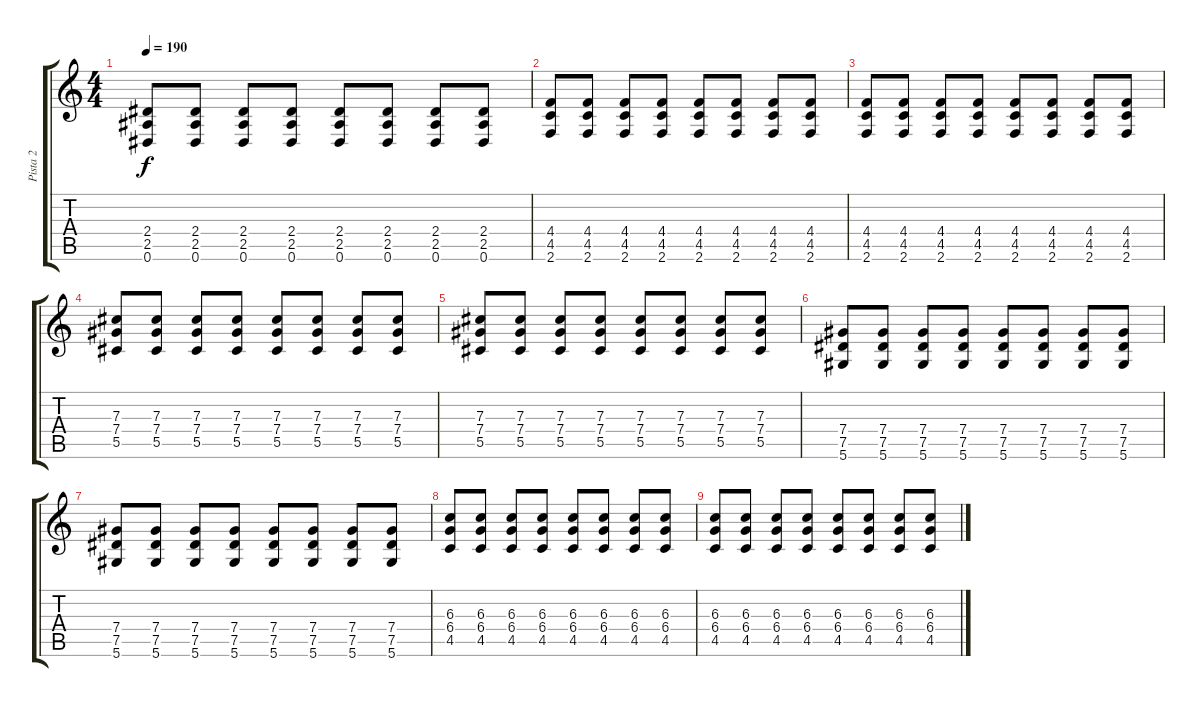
\track ("Pista 2" "Pista 2") {instrument overdrivenguitar}
\staff {score tabs}
\tuning (Eb4 Bb3 Gb3 Db3 Ab2 Eb2) {hide}
\ts (4 4)
\tempo 190
\clef g2
\ks c
(2.4 2.5 0.6).8{dy f} (2.4 2.5 0.6).8 (2.4 2.5 0.6).8 (2.4 2.5 0.6).8 (2.4 2.5 0.6).8 (2.4 2.5 0.6).8 (2.4 2.5 0.6).8 (2.4 2.5 0.6).8 |
(4.4 4.5 2.6).8 (4.4 4.5 2.6).8 (4.4 4.5 2.6).8 (4.4 4.5 2.6).8 (4.4 4.5 2.6).8 (4.4 4.5 2.6).8 (4.4 4.5 2.6).8 (4.4 4.5 2.6).8 |
(4.4 4.5 2.6).8 (4.4 4.5 2.6).8 (4.4 4.5 2.6).8 (4.4 4.5 2.6).8 (4.4 4.5 2.6).8 (4.4 4.5 2.6).8 (4.4 4.5 2.6).8 (4.4 4.5 2.6).8 |
(7.3 7.4 5.5).8 (7.3 7.4 5.5).8 (7.3 7.4 5.5).8 (7.3 7.4 5.5).8 (7.3 7.4 5.5).8 (7.3 7.4 5.5).8 (7.3 7.4 5.5).8 (7.3 7.4 5.5).8 |
(7.3 7.4 5.5).8 (7.3 7.4 5.5).8 (7.3 7.4 5.5).8 (7.3 7.4 5.5).8 (7.3 7.4 5.5).8 (7.3 7.4 5.5).8 (7.3 7.4 5.5).8 (7.3 7.4 5.5).8 |
(7.4 7.5 5.6).8 (7.4 7.5 5.6).8 (7.4 7.5 5.6).8 (7.4 7.5 5.6).8 (7.4 7.5 5.6).8 (7.4 7.5 5.6).8 (7.4 7.5 5.6).8 (7.4 7.5 5.6).8 |
(7.4 7.5 5.6).8 (7.4 7.5 5.6).8 (7.4 7.5 5.6).8 (7.4 7.5 5.6).8 (7.4 7.5 5.6).8 (7.4 7.5 5.6).8 (7.4 7.5 5.6).8 (7.4 7.5 5.6).8 |
(6.3 6.4 4.5).8 (6.3 6.4 4.5).8 (6.3 6.4 4.5).8 (6.3 6.4 4.5).8 (6.3 6.4 4.5).8 (6.3 6.4 4.5).8 (6.3 6.4 4.5).8 (6.3 6.4 4.5).8 |
(6.3 6.4 4.5).8 (6.3 6.4 4.5).8 (6.3 6.4 4.5).8 (6.3 6.4 4.5).8 (6.3 6.4 4.5).8 (6.3 6.4 4.5).8 (6.3 6.4 4.5).8 (6.3 6.4 4.5).8
